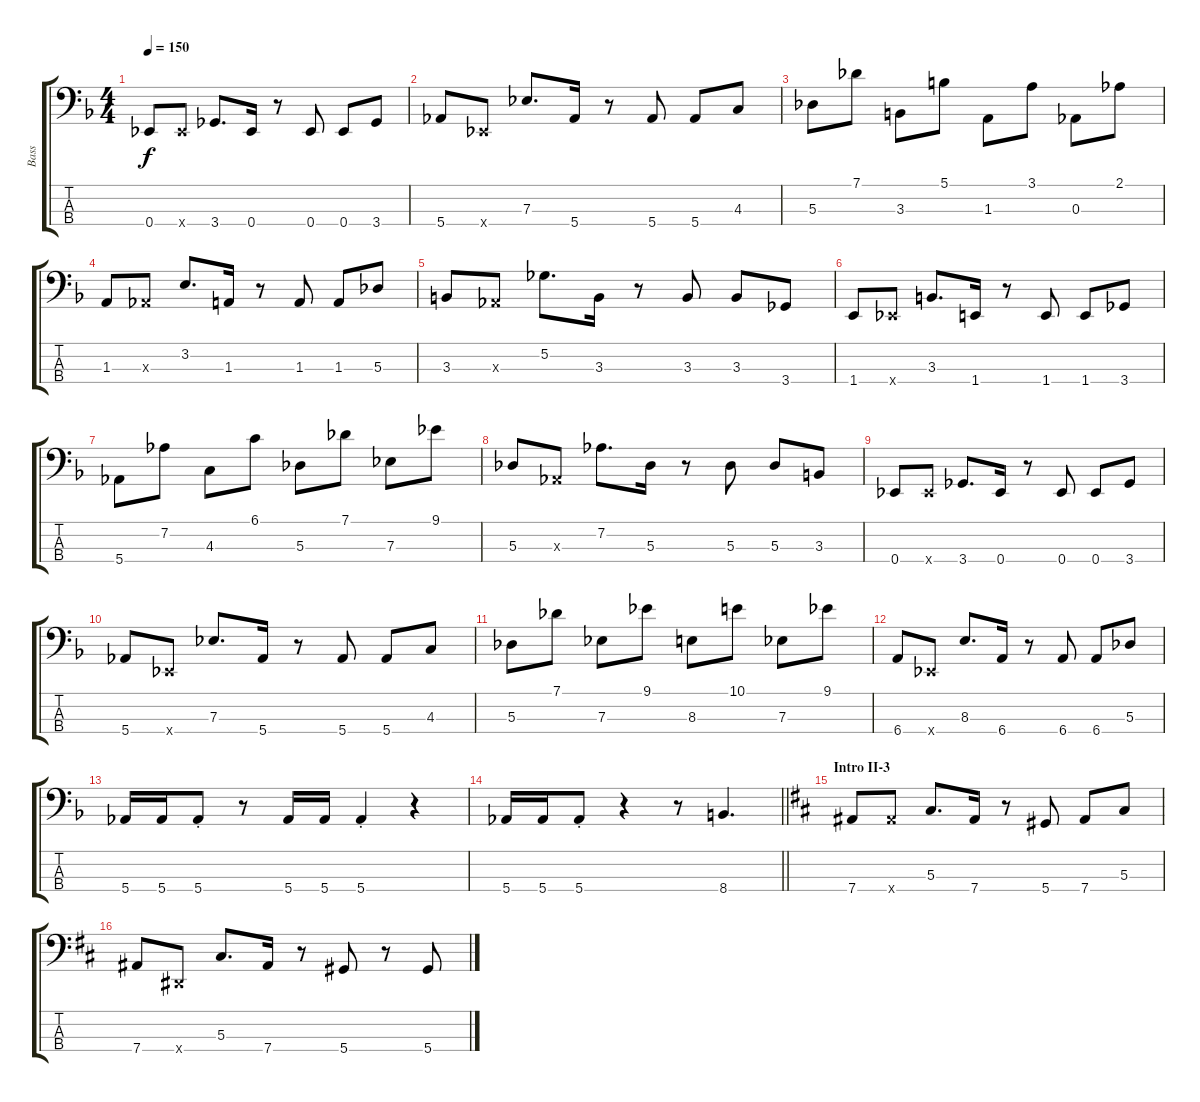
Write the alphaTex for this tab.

\track ("Bass" "Bass") {instrument electricbasspick}
\staff {score tabs}
\tuning (Gb2 Db2 Ab1 Eb1) {hide}
\ts (4 4)
\tempo 150
\clef f4
\ks f
0.4.8{dy f} 0.4{x}.8 3.4.8{d} 0.4.16 r.8 0.4.8 0.4.8 3.4.8 |
5.4.8 0.4{x}.8 7.3.8{d} 5.4.16 r.8 5.4.8 5.4.8 4.3.8 |
5.3.8 7.1.8 3.3.8 5.1.8 1.3.8 3.1.8 0.3.8 2.1.8 |
1.3.8 0.3{x}.8 3.2.8{d} 1.3.16 r.8 1.3.8 1.3.8 5.3.8 |
3.3.8 0.3{x}.8 5.2.8{d} 3.3.16 r.8 3.3.8 3.3.8 3.4.8 |
1.4.8 0.4{x}.8 3.3.8{d} 1.4.16 r.8 1.4.8 1.4.8 3.4.8 |
5.4.8 7.2.8 4.3.8 6.1.8 5.3.8 7.1.8 7.3.8 9.1.8 |
5.3.8 0.3{x}.8 7.2.8{d} 5.3.16 r.8 5.3.8 5.3.8 3.3.8 |
0.4.8 0.4{x}.8 3.4.8{d} 0.4.16 r.8 0.4.8 0.4.8 3.4.8 |
5.4.8 0.4{x}.8 7.3.8{d} 5.4.16 r.8 5.4.8 5.4.8 4.3.8 |
5.3.8 7.1.8 7.3.8 9.1.8 8.3.8 10.1.8 7.3.8 9.1.8 |
6.4.8 0.4{x}.8 8.3.8{d} 6.4.16 r.8 6.4.8 6.4.8 5.3.8 |
5.4.16 5.4.16 5.4{st}.8 r.8 5.4.16 5.4.16 5.4{st}.4 r.4 |
\barLineRight lightlight
5.4.16 5.4.16 5.4{st}.8 r.4 r.8 8.4.4{d} |
\section ("" "Intro II-3")
\ks d
7.4.8 7.4{x}.8 5.3.8{d} 7.4.16 r.8 5.4.8 7.4.8 5.3.8 |
7.4.8 0.4{x}.8 5.3.8{d} 7.4.16 r.8 5.4.8 r.8 5.4.8
